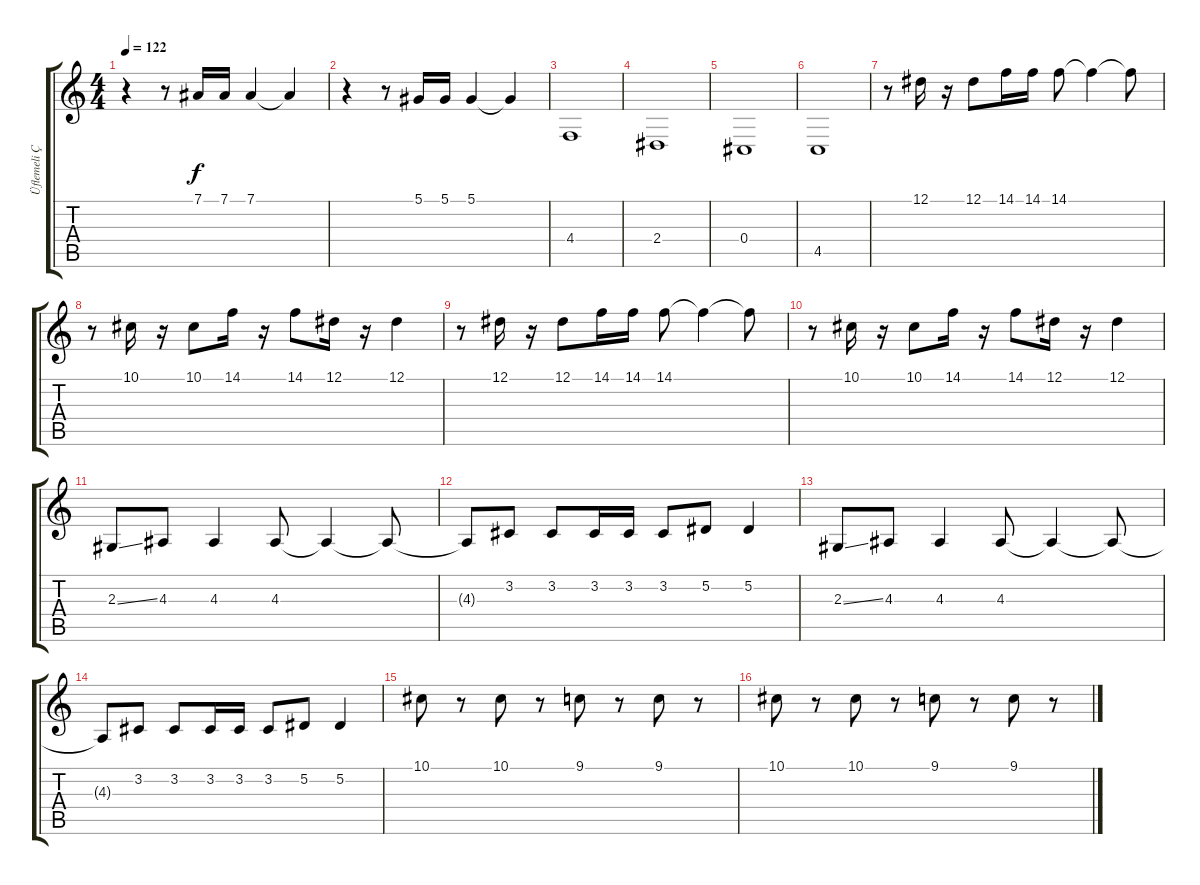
\track ("Üflemeli Çalgılar-2" "Üflemeli Ç") {instrument trumpet}
\staff {score tabs}
\tuning (Eb4 Bb3 Gb3 Db3 Ab2 Eb2) {hide}
\ts (4 4)
\tempo 122
\clef g2
\ks c
r.4{dy f volume 9} r.8 7.1.16 7.1.16 7.1.4 7.1{t}.4 |
r.4 r.8 5.1.16 5.1.16 5.1.4 5.1{t}.4 |
4.4.1 |
2.4.1 |
0.4.1 |
4.5.1 |
r.8{volume 14} 12.1.16 r.16 12.1.8 14.1.16 14.1.16 14.1.8 14.1{t}.4 14.1{t}.8 |
r.8 10.1.16 r.16 10.1.8 14.1.16 r.16 14.1.8 12.1.16 r.16 12.1.4 |
r.8 12.1.16 r.16 12.1.8 14.1.16 14.1.16 14.1.8 14.1{t}.4 14.1{t}.8 |
r.8 10.1.16 r.16 10.1.8 14.1.16 r.16 14.1.8 12.1.16 r.16 12.1.4 |
2.3{ss}.8 4.3.8 4.3.4 4.3.8 4.3{t}.4 4.3{t}.8 |
4.3{t}.8 3.2.8 3.2.8 3.2.16 3.2.16 3.2.8 5.2.8 5.2.4 |
2.3{ss}.8 4.3.8 4.3.4 4.3.8 4.3{t}.4 4.3{t}.8 |
4.3{t}.8 3.2.8 3.2.8 3.2.16 3.2.16 3.2.8 5.2.8 5.2.4 |
10.1.8{volume 8} r.8 10.1.8 r.8 9.1.8 r.8 9.1.8 r.8 |
10.1.8 r.8 10.1.8 r.8 9.1.8 r.8 9.1.8 r.8
